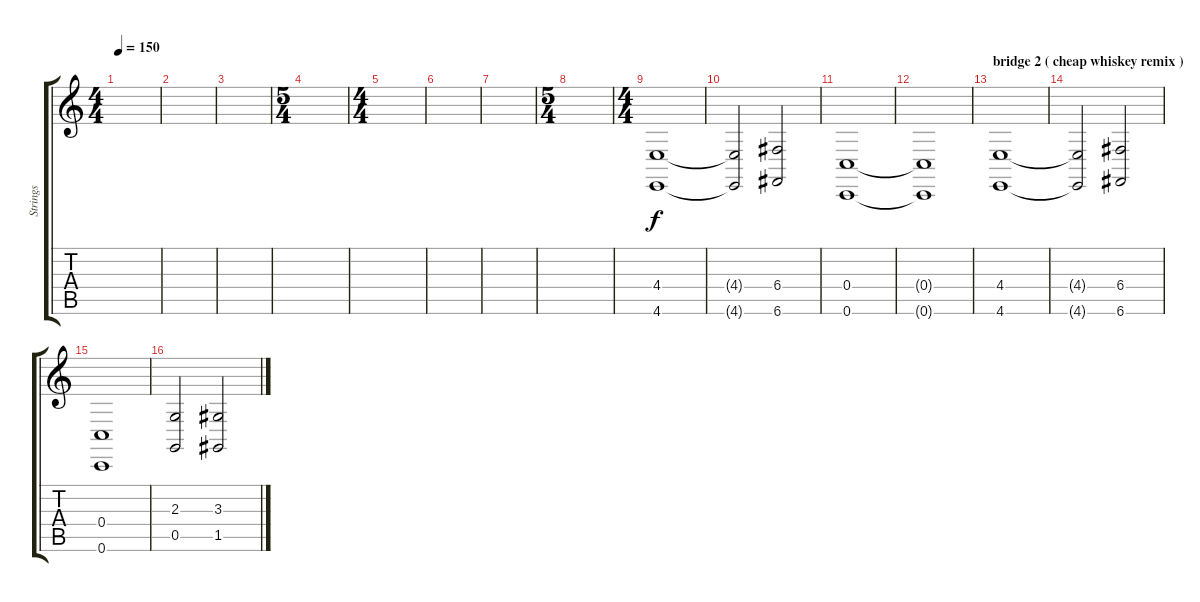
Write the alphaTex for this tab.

\track ("Strings" "Strings") {instrument pad2warm}
\staff {score tabs}
\tuning (D4 A3 F3 C3 G2 C2) {hide}
\ts (4 4)
\tempo 150
\clef g2
\ks c
|
|
|
\ts (5 4)
|
\ts (4 4)
|
|
|
\ts (5 4)
|
\ts (4 4)
(4.4 4.6).1{instrument pad8sweep} |
(4.4{t} 4.6{t}).2 (6.4 6.6).2 |
(0.4 0.6).1 |
(0.4{t} 0.6{t}).1 |
\section ("" "bridge 2 ( cheap whiskey remix )")
(4.4 4.6).1{instrument pad8sweep} |
(4.4{t} 4.6{t}).2 (6.4 6.6).2 |
(0.4 0.6).1 |
(2.3 0.5).2 (3.3 1.5).2
